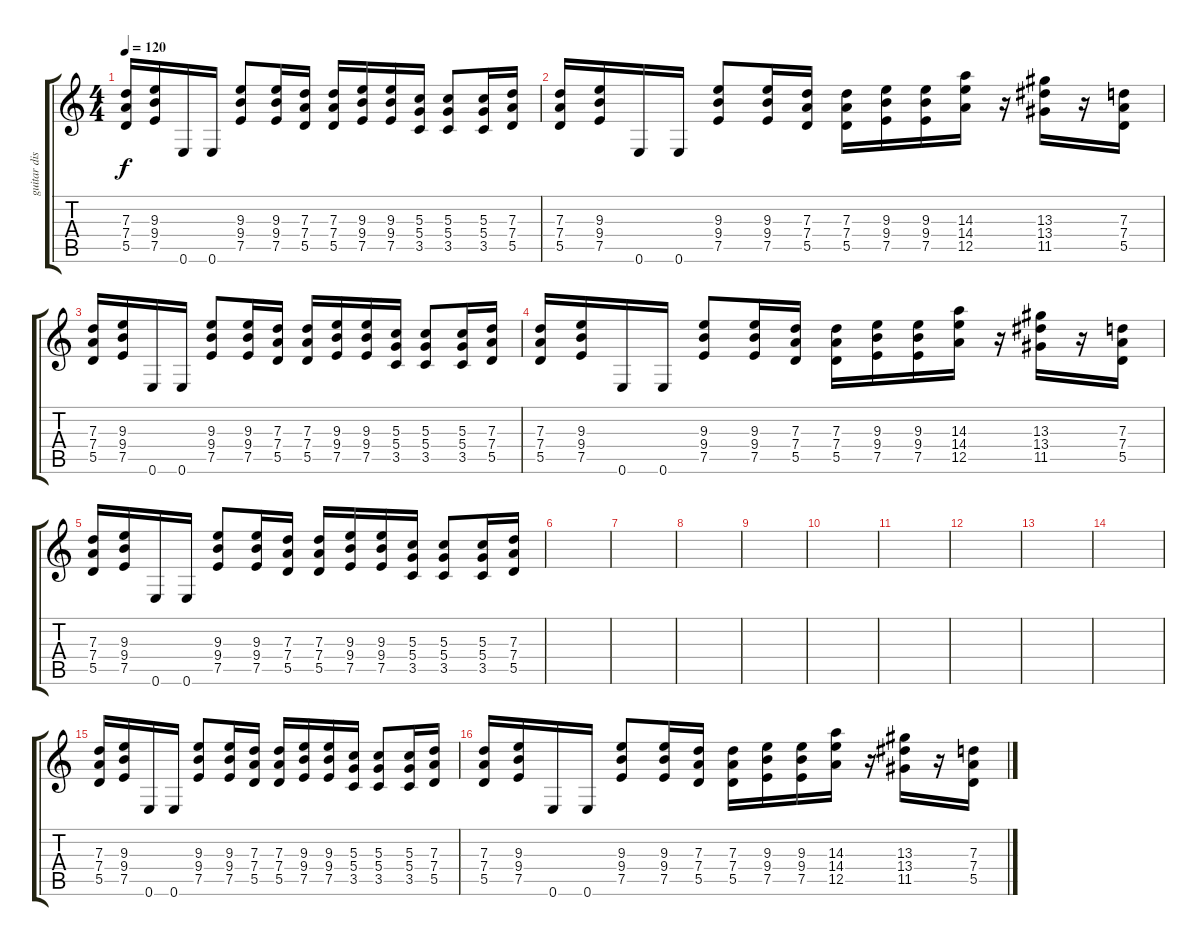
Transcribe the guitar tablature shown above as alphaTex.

\track ("guitar disto" "guitar dis") {instrument distortionguitar}
\staff {score tabs}
\tuning (E4 B3 G3 D3 A2 E2) {hide}
\ts (4 4)
\tempo 120
\clef g2
\ks c
(7.3 7.4 5.5).16{dy f} (9.3 9.4 7.5).16 0.6.16 0.6.16 (9.3 9.4 7.5).8 (9.3 9.4 7.5).16 (7.3 7.4 5.5).16 (7.3 7.4 5.5).16 (9.3 9.4 7.5).16 (9.3 9.4 7.5).16 (5.3 5.4 3.5).16 (5.3 5.4 3.5).8 (5.3 5.4 3.5).16 (7.3 7.4 5.5).16 |
(7.3 7.4 5.5).16 (9.3 9.4 7.5).16 0.6.16 0.6.16 (9.3 9.4 7.5).8 (9.3 9.4 7.5).16 (7.3 7.4 5.5).16 (7.3 7.4 5.5).16 (9.3 9.4 7.5).16 (9.3 9.4 7.5).16 (14.3 14.4 12.5).16 r.16 (13.3 13.4 11.5).16 r.16 (7.3 7.4 5.5).16 |
(7.3 7.4 5.5).16 (9.3 9.4 7.5).16 0.6.16 0.6.16 (9.3 9.4 7.5).8 (9.3 9.4 7.5).16 (7.3 7.4 5.5).16 (7.3 7.4 5.5).16 (9.3 9.4 7.5).16 (9.3 9.4 7.5).16 (5.3 5.4 3.5).16 (5.3 5.4 3.5).8 (5.3 5.4 3.5).16 (7.3 7.4 5.5).16 |
(7.3 7.4 5.5).16 (9.3 9.4 7.5).16 0.6.16 0.6.16 (9.3 9.4 7.5).8 (9.3 9.4 7.5).16 (7.3 7.4 5.5).16 (7.3 7.4 5.5).16 (9.3 9.4 7.5).16 (9.3 9.4 7.5).16 (14.3 14.4 12.5).16 r.16 (13.3 13.4 11.5).16 r.16 (7.3 7.4 5.5).16 |
(7.3 7.4 5.5).16 (9.3 9.4 7.5).16 0.6.16 0.6.16 (9.3 9.4 7.5).8 (9.3 9.4 7.5).16 (7.3 7.4 5.5).16 (7.3 7.4 5.5).16 (9.3 9.4 7.5).16 (9.3 9.4 7.5).16 (5.3 5.4 3.5).16 (5.3 5.4 3.5).8 (5.3 5.4 3.5).16 (7.3 7.4 5.5).16 |
|
|
|
|
|
|
|
|
|
(7.3 7.4 5.5).16 (9.3 9.4 7.5).16 0.6.16 0.6.16 (9.3 9.4 7.5).8 (9.3 9.4 7.5).16 (7.3 7.4 5.5).16 (7.3 7.4 5.5).16 (9.3 9.4 7.5).16 (9.3 9.4 7.5).16 (5.3 5.4 3.5).16 (5.3 5.4 3.5).8 (5.3 5.4 3.5).16 (7.3 7.4 5.5).16 |
(7.3 7.4 5.5).16 (9.3 9.4 7.5).16 0.6.16 0.6.16 (9.3 9.4 7.5).8 (9.3 9.4 7.5).16 (7.3 7.4 5.5).16 (7.3 7.4 5.5).16 (9.3 9.4 7.5).16 (9.3 9.4 7.5).16 (14.3 14.4 12.5).16 r.16 (13.3 13.4 11.5).16 r.16 (7.3 7.4 5.5).16
